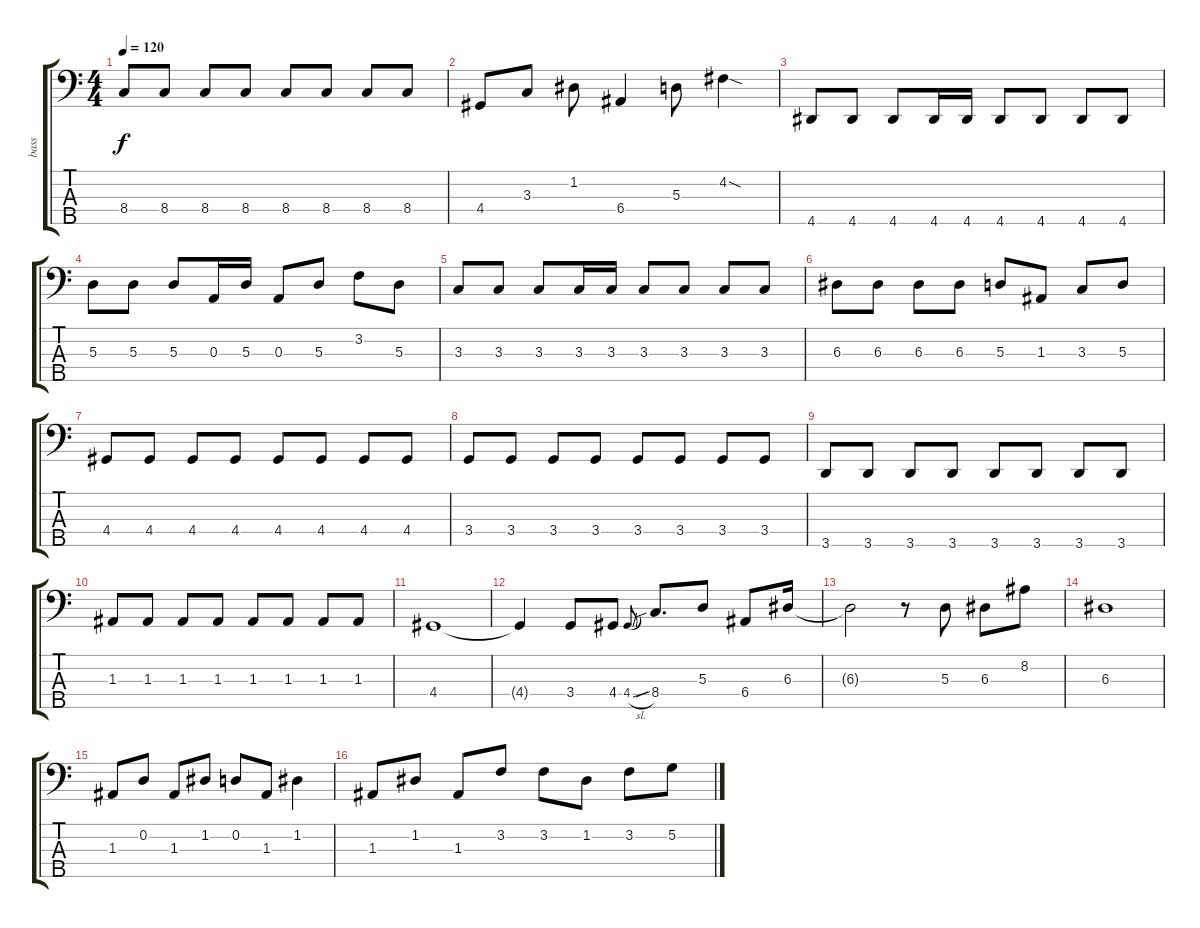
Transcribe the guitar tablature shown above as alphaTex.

\track ("bass" "bass") {instrument electricbassfinger}
\staff {score tabs}
\tuning (G2 D2 A1 E1 B0) {hide}
\ts (4 4)
\tempo 120
\clef f4
\ks c
8.4.8{dy f} 8.4.8 8.4.8 8.4.8 8.4.8 8.4.8 8.4.8 8.4.8 |
4.4.8 3.3.8 1.2.8 6.4.4 5.3.8 4.2{sod}.4 |
4.5.8 4.5.8 4.5.8 4.5.16 4.5.16 4.5.8 4.5.8 4.5.8 4.5.8 |
5.3.8 5.3.8 5.3.8 0.3.16 5.3.16 0.3.8 5.3.8 3.2.8 5.3.8 |
3.3.8 3.3.8 3.3.8 3.3.16 3.3.16 3.3.8 3.3.8 3.3.8 3.3.8 |
6.3.8 6.3.8 6.3.8 6.3.8 5.3.8 1.3.8 3.3.8 5.3.8 |
4.4.8 4.4.8 4.4.8 4.4.8 4.4.8 4.4.8 4.4.8 4.4.8 |
3.4.8 3.4.8 3.4.8 3.4.8 3.4.8 3.4.8 3.4.8 3.4.8 |
3.5.8 3.5.8 3.5.8 3.5.8 3.5.8 3.5.8 3.5.8 3.5.8 |
1.3.8 1.3.8 1.3.8 1.3.8 1.3.8 1.3.8 1.3.8 1.3.8 |
4.4.1 |
4.4{t}.4 3.4.8 4.4.8 4.4{sl}.8{gr onbeat} 8.4{sib}.8{d} 5.3.8 6.4.8 6.3.16 |
6.3{t}.2 r.8 5.3.8 6.3.8 8.2.8 |
6.3.1 |
1.3.8 0.2.8 1.3.8 1.2.8 0.2.8 1.3.8 1.2.4 |
1.3.8 1.2.8 1.3.8 3.2.8 3.2.8 1.2.8 3.2.8 5.2.8
